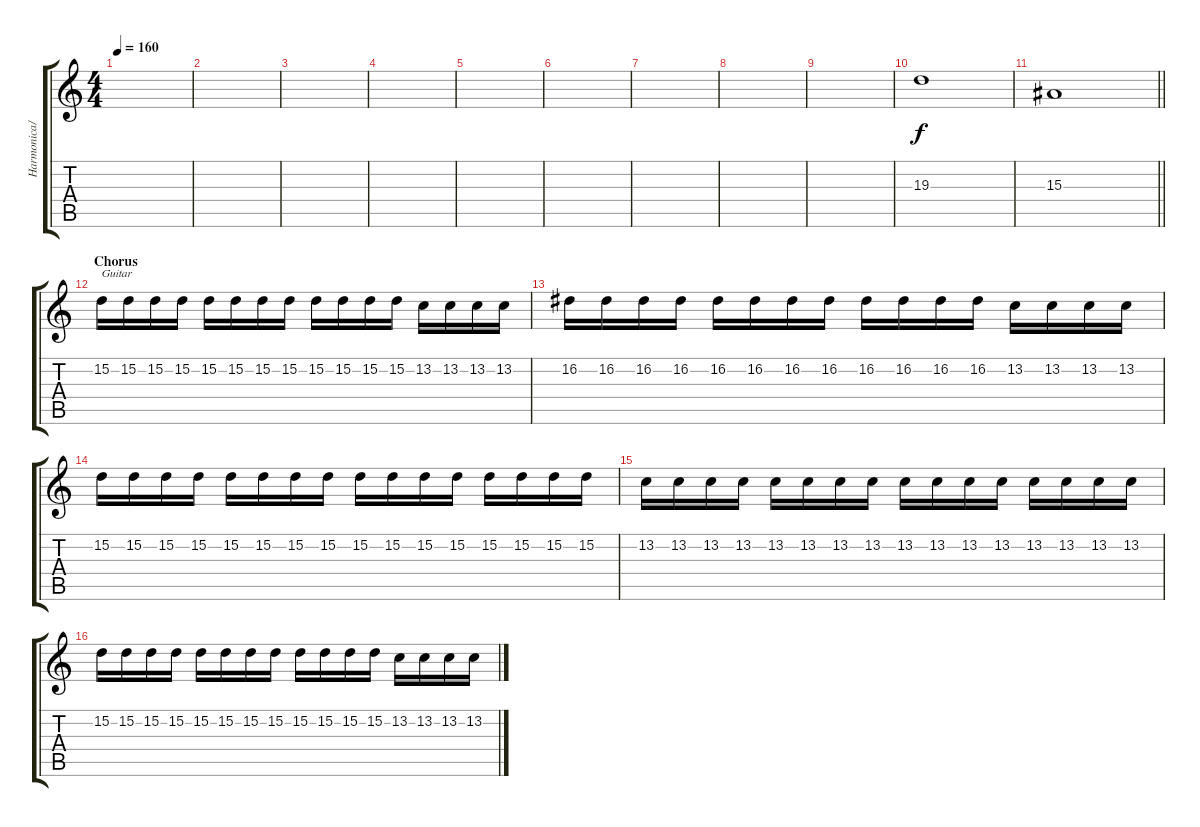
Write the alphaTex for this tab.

\track ("Harmonica/Additional Guitar" "Harmonica/") {instrument harmonica}
\staff {score tabs}
\tuning (E4 B3 G3 D3 A2 E2) {hide}
\ts (4 4)
\tempo 160
\clef g2
\ks c
|
|
|
|
|
|
|
|
|
19.3.1 |
\barLineRight lightlight
15.3.1 |
\section ("" "Chorus")
15.2.16{txt "Guitar" volume 9 instrument acousticguitarnylon} 15.2.16 15.2.16 15.2.16 15.2.16 15.2.16 15.2.16 15.2.16 15.2.16 15.2.16 15.2.16 15.2.16 13.2.16 13.2.16 13.2.16 13.2.16 |
16.2.16 16.2.16 16.2.16 16.2.16 16.2.16 16.2.16 16.2.16 16.2.16 16.2.16 16.2.16 16.2.16 16.2.16 13.2.16 13.2.16 13.2.16 13.2.16 |
15.2.16 15.2.16 15.2.16 15.2.16 15.2.16 15.2.16 15.2.16 15.2.16 15.2.16 15.2.16 15.2.16 15.2.16 15.2.16 15.2.16 15.2.16 15.2.16 |
13.2.16 13.2.16 13.2.16 13.2.16 13.2.16 13.2.16 13.2.16 13.2.16 13.2.16 13.2.16 13.2.16 13.2.16 13.2.16 13.2.16 13.2.16 13.2.16 |
15.2.16 15.2.16 15.2.16 15.2.16 15.2.16 15.2.16 15.2.16 15.2.16 15.2.16 15.2.16 15.2.16 15.2.16 13.2.16 13.2.16 13.2.16 13.2.16
